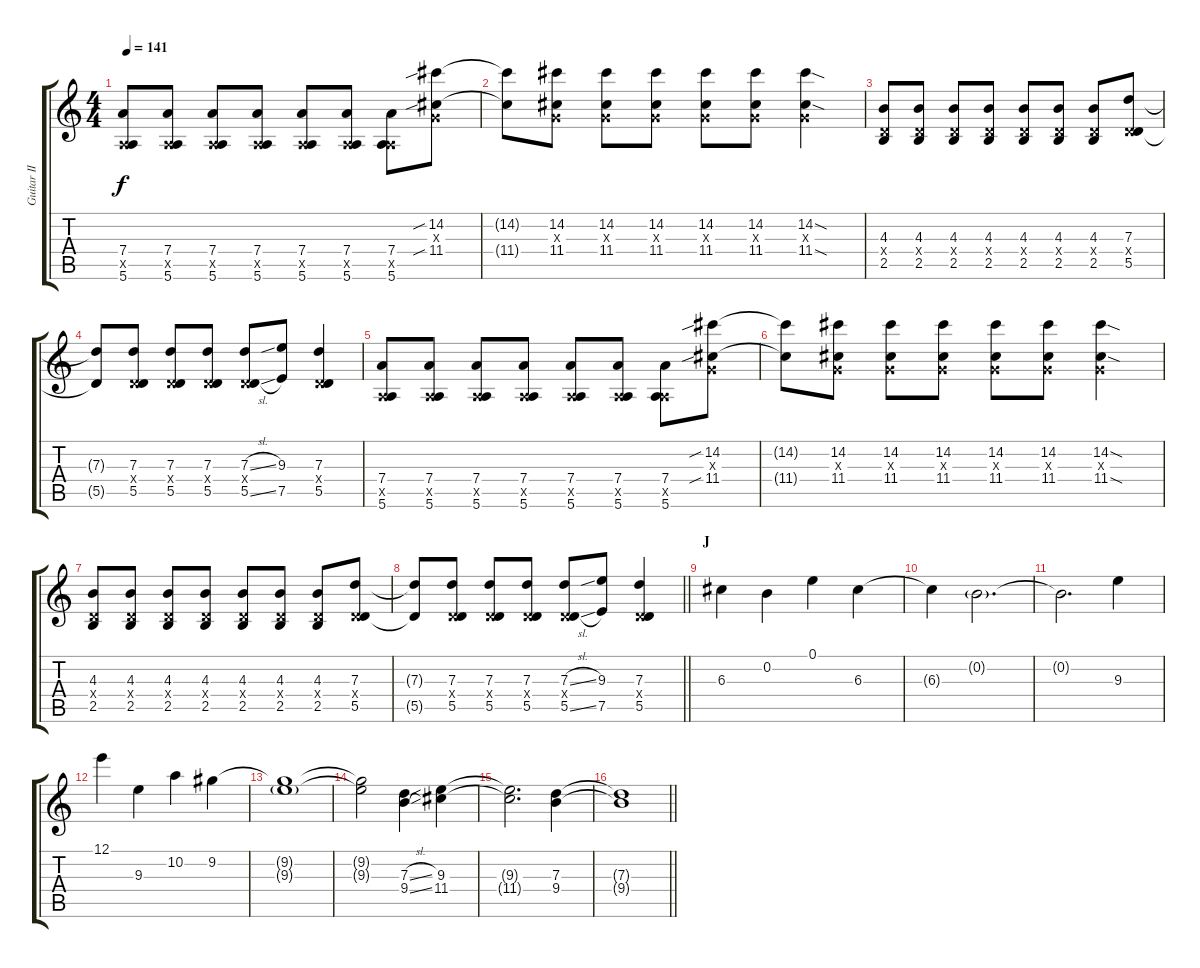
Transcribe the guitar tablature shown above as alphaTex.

\track ("Guitar II - Kita" "Guitar II ") {instrument overdrivenguitar}
\staff {score tabs}
\tuning (E4 B3 G3 D3 A2 E2) {hide}
\ts (4 4)
\tempo 141
\clef g2
\ks c
(7.4 0.5{x} 5.6).8{dy f} (7.4 0.5{x} 5.6).8 (7.4 0.5{x} 5.6).8 (7.4 0.5{x} 5.6).8 (7.4 0.5{x} 5.6).8 (7.4 0.5{x} 5.6).8 (7.4 0.5{x} 5.6).8 (14.2{sib} 0.3{x} 11.4{sib}).8 |
(14.2{t} 11.4{t}).8 (14.2 0.3{x} 11.4).8 (14.2 0.3{x} 11.4).8 (14.2 0.3{x} 11.4).8 (14.2 0.3{x} 11.4).8 (14.2 0.3{x} 11.4).8 (14.2{sod} 0.3{x} 11.4{sod}).4 |
(4.3 0.4{x} 2.5).8 (4.3 0.4{x} 2.5).8 (4.3 0.4{x} 2.5).8 (4.3 0.4{x} 2.5).8 (4.3 0.4{x} 2.5).8 (4.3 0.4{x} 2.5).8 (4.3 0.4{x} 2.5).8 (7.3 0.4{x} 5.5).8 |
(7.3{t} 5.5{t}).8 (7.3 0.4{x} 5.5).8 (7.3 0.4{x} 5.5).8 (7.3 0.4{x} 5.5).8 (7.3{sl} 0.4{x} 5.5{sl}).8 (9.3 7.5).8 (7.3 0.4{x} 5.5).4 |
(7.4 0.5{x} 5.6).8 (7.4 0.5{x} 5.6).8 (7.4 0.5{x} 5.6).8 (7.4 0.5{x} 5.6).8 (7.4 0.5{x} 5.6).8 (7.4 0.5{x} 5.6).8 (7.4 0.5{x} 5.6).8 (14.2{sib} 0.3{x} 11.4{sib}).8 |
(14.2{t} 11.4{t}).8 (14.2 0.3{x} 11.4).8 (14.2 0.3{x} 11.4).8 (14.2 0.3{x} 11.4).8 (14.2 0.3{x} 11.4).8 (14.2 0.3{x} 11.4).8 (14.2{sod} 0.3{x} 11.4{sod}).4 |
(4.3 0.4{x} 2.5).8 (4.3 0.4{x} 2.5).8 (4.3 0.4{x} 2.5).8 (4.3 0.4{x} 2.5).8 (4.3 0.4{x} 2.5).8 (4.3 0.4{x} 2.5).8 (4.3 0.4{x} 2.5).8 (7.3 0.4{x} 5.5).8 |
\barLineRight lightlight
(7.3{t} 5.5{t}).8 (7.3 0.4{x} 5.5).8 (7.3 0.4{x} 5.5).8 (7.3 0.4{x} 5.5).8 (7.3{sl} 0.4{x} 5.5{sl}).8 (9.3 7.5).8 (7.3 0.4{x} 5.5).4 |
\section ("" "J")
6.3.4{instrument electricguitarjazz} 0.2.4 0.1.4 6.3.4 |
6.3{t}.4 0.2{g}.2{d} |
0.2{t}.2{d} 9.3.4 |
12.1.4 9.3.4 10.2.4 9.2.4 |
(9.2{t} 9.3{g}).1 |
(9.2{t} 9.3{t}).2 (7.3{sl} 9.4{sl}).4 (9.3 11.4).4 |
(9.3{t} 11.4{t}).2{d} (7.3 9.4).4 |
\barLineRight lightlight
(7.3{t} 9.4{t}).1
